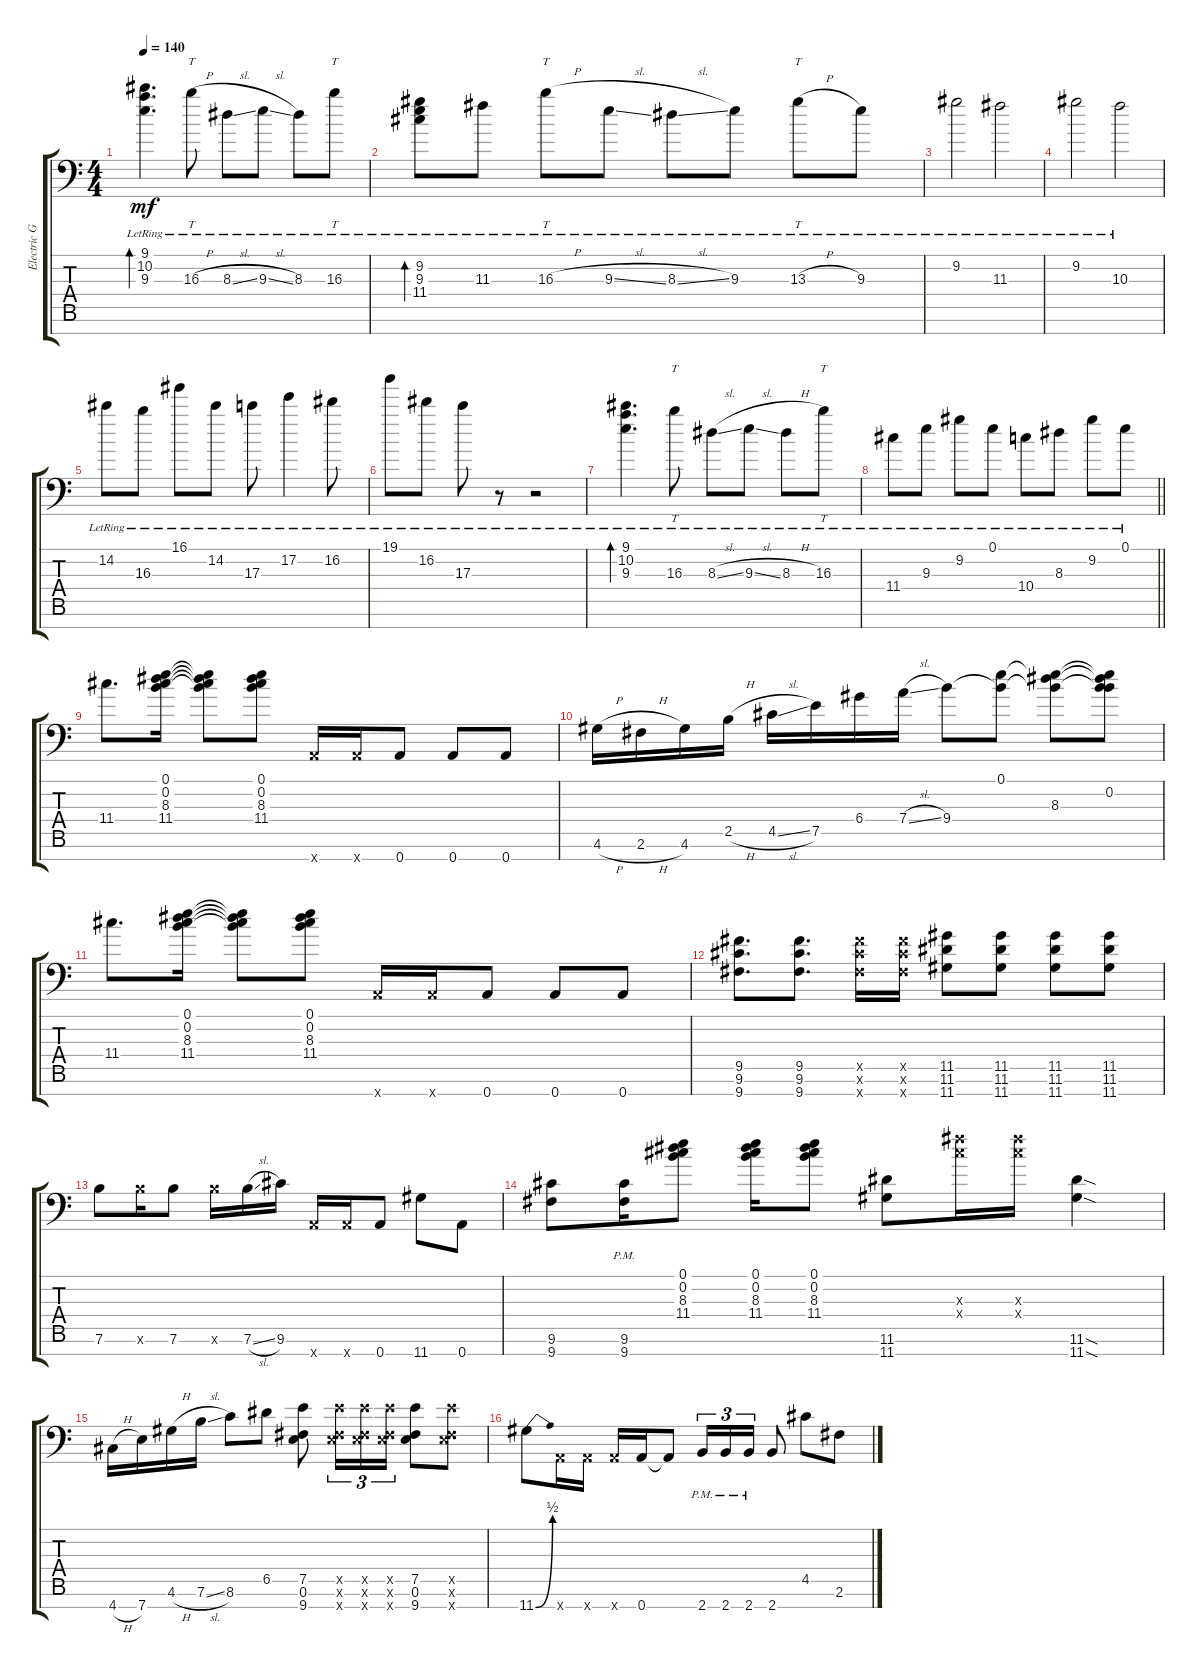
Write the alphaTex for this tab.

\track ("Electric Guitar" "Electric G") {instrument distortionguitar}
\staff {score tabs}
\tuning (E4 B3 G3 D3 A2 E2 A1) {hide}
\ts (4 4)
\tempo 140
\clef f4
\ks c
(9.1{lr} 10.2{lr} 9.3{lr}).4{d bd 60 dy mf instrument distortionguitar} 16.3{h lr}.8{tt} 8.3{sl lr}.8 9.3{sl lr}.8 8.3{lr}.8 16.3{lr}.8{tt} |
(9.2{lr} 9.3{lr} 11.4{lr}).8{bd 60} 11.3{lr}.8 16.3{h lr}.8{tt} 9.3{sl lr}.8 8.3{sl lr}.8 9.3{lr}.8 13.3{h lr}.8{tt} 9.3{lr}.8 |
9.2{lr}.2 11.3{lr}.2 |
9.2{lr}.2 10.3{lr}.2 |
14.2{lr}.8 16.3{lr}.8 16.1{lr}.8 14.2{lr}.8 17.3{lr}.8 17.2{lr}.4 16.2{lr}.8 |
19.1{lr}.8 16.2{lr}.8 17.3{lr}.8 r.8 r.2 |
(9.1{lr} 10.2{lr} 9.3{lr}).4{d bd 60} 16.3{lr}.8{tt} 8.3{sl lr}.8 9.3{sl lr}.8 8.3{h lr}.8 16.3{lr}.8{tt} |
\barLineRight lightlight
11.4{lr}.8 9.3{lr}.8 9.2{lr}.8 0.1{lr}.8 10.4{lr}.8 8.3{lr}.8 9.2{lr}.8 0.1{lr}.8 |
11.4.8{d} (0.1 0.2 8.3 11.4).16 (0.1{t} 0.2{t} 8.3{t} 11.4{t}).8 (0.1 0.2 8.3 11.4).8 0.7{x}.16 0.7{x}.16 0.7.8 0.7.8 0.7.8 |
4.6{h}.16 2.6{h}.16 4.6.16 2.5{h}.16 4.5{sl}.16 7.5.16 6.4.16 7.4{sl}.16 9.4.8 (0.1 9.4{t}).8 (0.1{t} 8.3 9.4{t}).8 (0.1{t} 0.2 8.3{t} 9.4{t}).8 |
11.4.8{d} (0.1 0.2 8.3 11.4).16 (0.1{t} 0.2{t} 8.3{t} 11.4{t}).8 (0.1 0.2 8.3 11.4).8 0.7{x}.16 0.7{x}.16 0.7.8 0.7.8 0.7.8 |
(9.5 9.6 9.7).8{d} (9.5 9.6 9.7).8{d} (9.5{x} 9.6{x} 9.7{x}).16 (9.5{x} 9.6{x} 9.7{x}).16 (11.5 11.6 11.7).8 (11.5 11.6 11.7).8 (11.5 11.6 11.7).8 (11.5 11.6 11.7).8 |
7.6.8 7.6{x}.16 7.6.8 7.6{x}.16 7.6{sl}.16 9.6.16 0.7{x}.16 0.7{x}.16 0.7.8 11.7.8 0.7.8 |
(9.6 9.7).8 (9.6{pm} 9.7{pm}).16 (0.1 0.2 8.3 11.4).8 (0.1 0.2 8.3 11.4).16 (0.1 0.2 8.3 11.4).8 (11.6 11.7).8 (11.3{x} 11.4{x}).16 (11.3{x} 11.4{x}).16 (11.6{sod} 11.7{sod}).4 |
4.7{h}.16 7.7.16 4.6{h}.16 7.6{sl}.16 8.6.8 6.5.8 (7.5 0.6 9.7).8 (7.5{x} 0.6{x} 9.7{x}).16{tu (3 2)} (7.5{x} 0.6{x} 9.7{x}).16{tu (3 2)} (7.5{x} 0.6{x} 9.7{x}).16{tu (3 2)} (7.5 0.6 9.7).8 (7.5{x} 0.6{x} 9.7{x}).8 |
11.7{be (bend 0 0 60 2)}.8 0.7{x}.16 0.7{x}.16 0.7{x}.16 0.7.16 0.7{t}.8 2.7{pm}.16{tu (3 2)} 2.7{pm}.16{tu (3 2)} 2.7{pm}.16{tu (3 2)} 2.7.8 4.5.8 2.6.8
